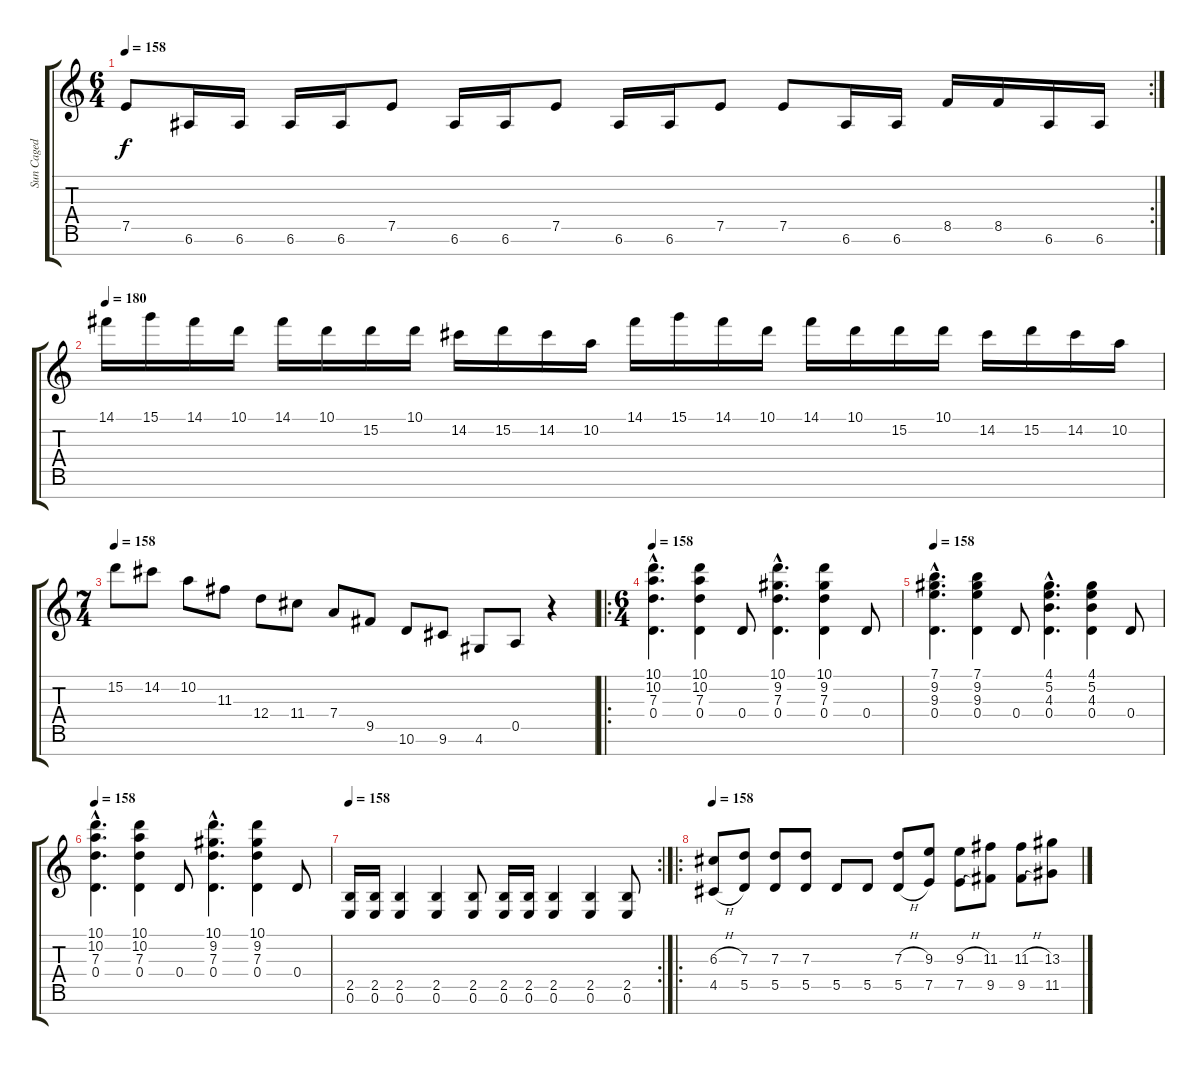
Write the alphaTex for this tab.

\track ("Sun Caged" "Sun Caged") {instrument distortionguitar}
\staff {score tabs}
\tuning (E4 B3 G3 D3 A2 E2 B1) {hide}
\rc 2
\ts (6 4)
\tempo 158
\clef g2
\ks c
7.5.8{dy f} 6.6.16 6.6.16 6.6.16 6.6.16 7.5.8 6.6.16 6.6.16 7.5.8 6.6.16 6.6.16 7.5.8 7.5.8 6.6.16 6.6.16 8.5.16 8.5.16 6.6.16 6.6.16 |
\tempo 180
14.1.16 15.1.16 14.1.16 10.1.16 14.1.16 10.1.16 15.2.16 10.1.16 14.2.16 15.2.16 14.2.16 10.2.16 14.1.16 15.1.16 14.1.16 10.1.16 14.1.16 10.1.16 15.2.16 10.1.16 14.2.16 15.2.16 14.2.16 10.2.16 |
\ts (7 4)
\tempo 158
15.2.8 14.2.8 10.2.8 11.3.8 12.4.8 11.4.8 7.4.8 9.5.8 10.6.8 9.6.8 4.6.8 0.5.8 r.4 |
\ro
\ts (6 4)
\tempo 158
(10.1{hac} 10.2{hac} 7.3{hac} 0.4{hac}).4{d} (10.1 10.2 7.3 0.4).4 0.4.8 (10.1{hac} 9.2{hac} 7.3{hac} 0.4{hac}).4{d} (10.1 9.2 7.3 0.4).4 0.4.8 |
\tempo 158
(7.1{hac} 9.2{hac} 9.3{hac} 0.4{hac}).4{d} (7.1 9.2 9.3 0.4).4 0.4.8 (4.1{hac} 5.2{hac} 4.3{hac} 0.4{hac}).4{d} (4.1 5.2 4.3 0.4).4 0.4.8 |
\tempo 158
(10.1{hac} 10.2{hac} 7.3{hac} 0.4{hac}).4{d} (10.1 10.2 7.3 0.4).4 0.4.8 (10.1{hac} 9.2{hac} 7.3{hac} 0.4{hac}).4{d} (10.1 9.2 7.3 0.4).4 0.4.8 |
\rc 2
\tempo 158
(2.5 0.6).16 (2.5 0.6).16 (2.5 0.6).4 (2.5 0.6).4 (2.5 0.6).8 (2.5 0.6).16 (2.5 0.6).16 (2.5 0.6).4 (2.5 0.6).4 (2.5 0.6).8 |
\ro
\tempo 158
(6.3{h} 4.5{h}).8 (7.3 5.5).8 (7.3 5.5).8 (7.3 5.5).8 5.5.8 5.5.8 (7.3{h} 5.5{h}).8 (9.3 7.5).8 (9.3{h} 7.5{h}).8 (11.3 9.5).8 (11.3{h} 9.5{h}).8 (13.3 11.5).8
